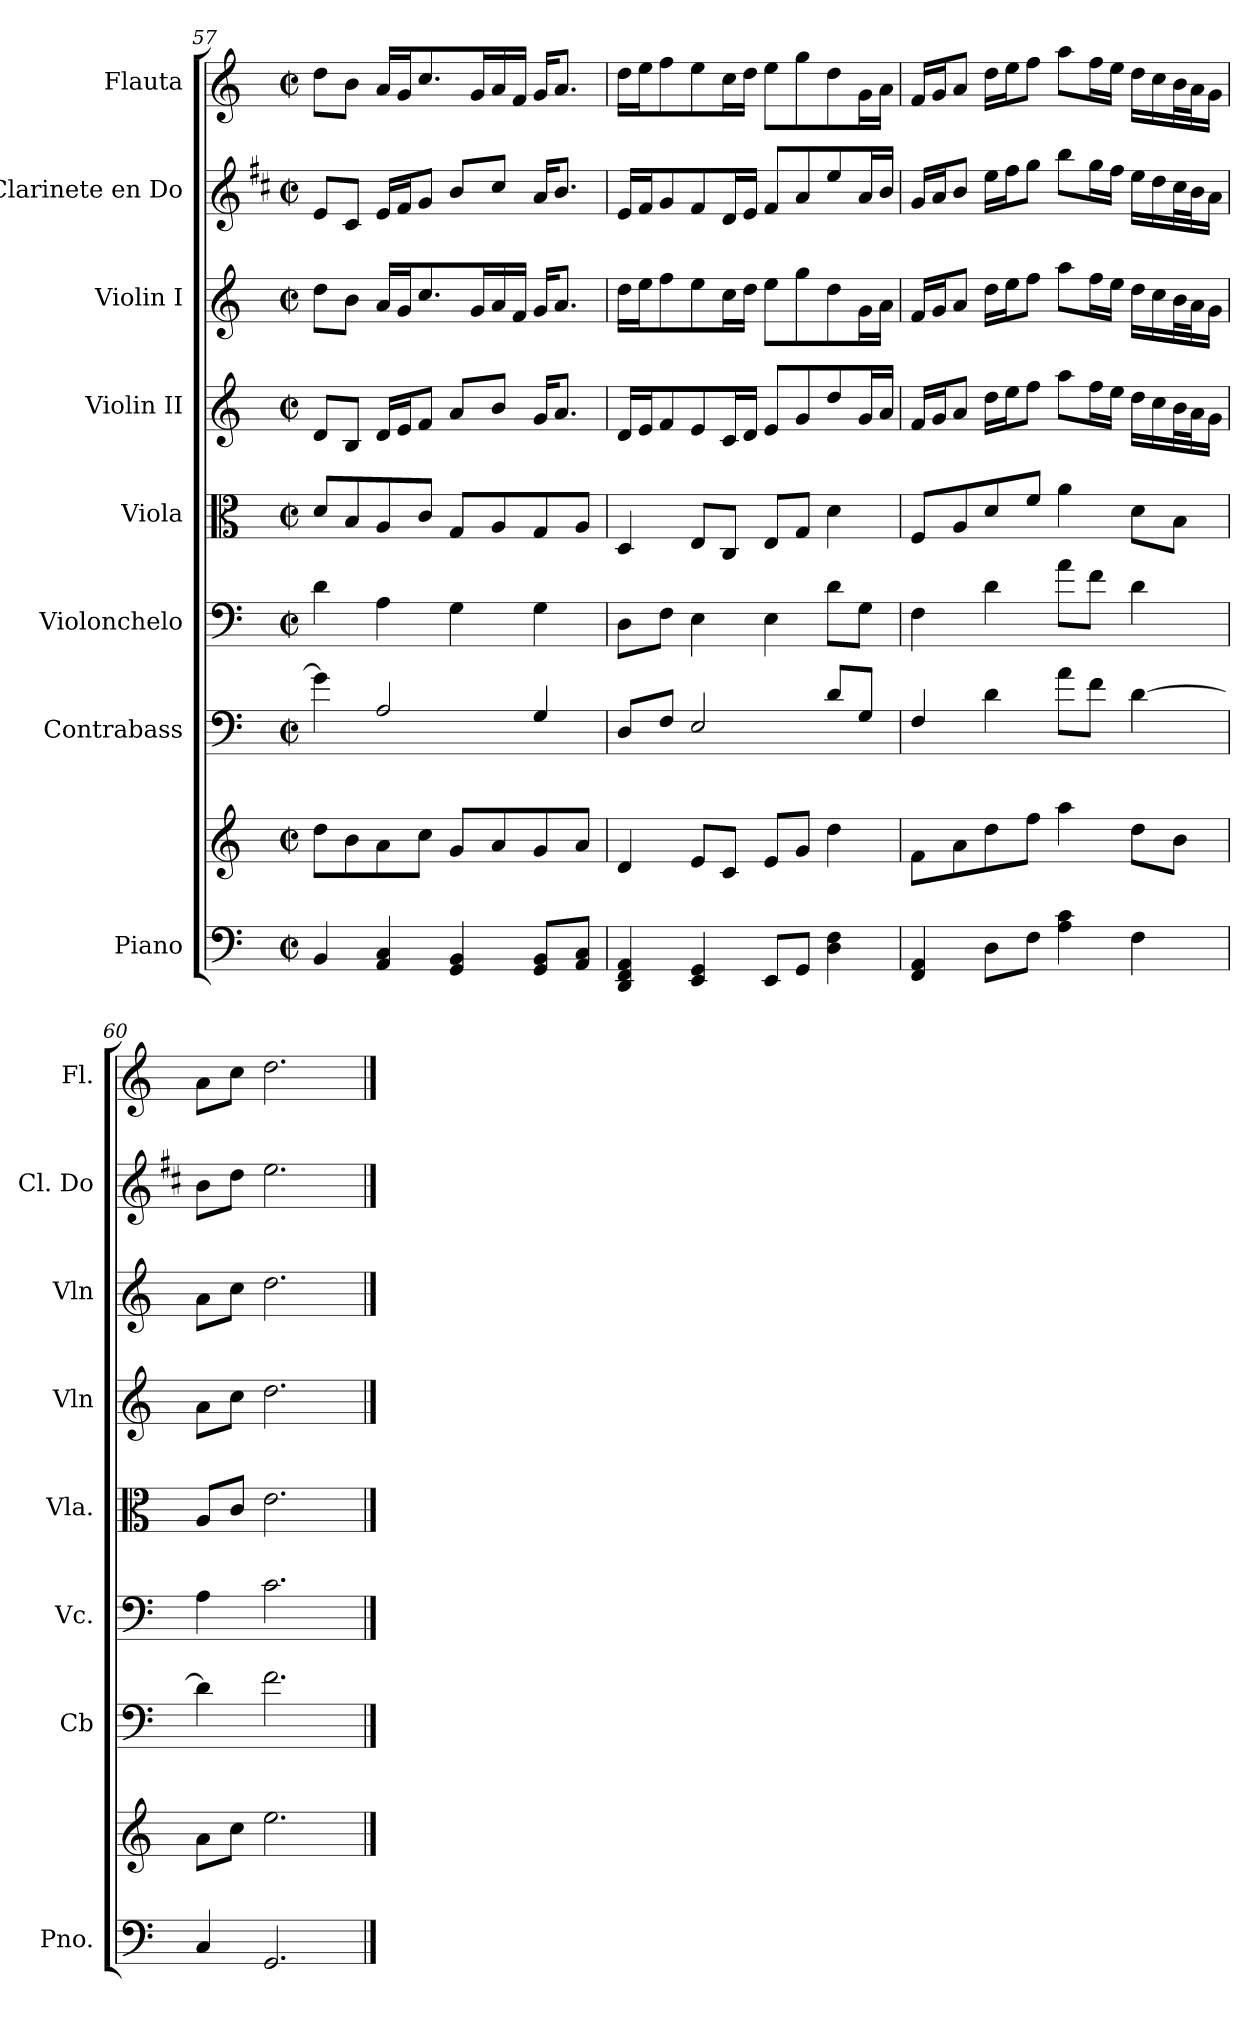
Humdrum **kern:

**kern	**kern	**kern	**kern	**kern	**kern	**kern	**kern	**kern
*part8	*part8	*part7	*part6	*part5	*part4	*part3	*part2	*part1
*staff9	*staff8	*staff7	*staff6	*staff5	*staff4	*staff3	*staff2	*staff1
*I"Piano	*	*I"Contrabass	*I"Violonchelo	*I"Viola	*I"Violin II	*I"Violin I	*I"Clarinete en Do	*I"Flauta
*I'Pno.	*	*I'Cb	*I'Vc.	*I'Vla.	*I'Vln	*I'Vln	*I'Cl. Do	*I'Fl.
*clefF4	*clefG2	*clefF4	*clefF4	*clefC3	*clefG2	*clefG2	*clefG2	*clefG2
*	*	*ITrd7c12	*	*	*	*	*ITrd1c2	*
*k[]	*k[]	*k[]	*k[]	*k[]	*k[]	*k[]	*k[]	*k[]
*M2/2	*M2/2	*M2/2	*M2/2	*M2/2	*M2/2	*M2/2	*M2/2	*M2/2
*met(c|)	*met(c|)	*met(c|)	*met(c|)	*met(c|)	*met(c|)	*met(c|)	*met(c|)	*met(c|)
=57	=57	=57	=57	=57	=57	=57	=57	=57
4BB/	8dd\L	4G\]	4d\	8d/L	8d/L	8dd\L	8d/L	8dd\L
.	8b\	.	.	8B/	8B/J	8b\J	8B/J	8b\J
4AA/ 4C/	8a\	2AA/	4A\	8A/	16d/LL	16a/LL	16d/LL	16a/LL
.	.	.	.	.	16e/J	16g/J	16e/J	16g/J
.	8cc\J	.	.	8c/J	8f/J	8.cc/	8f/J	8.cc/
4GG/ 4BB/	8g/L	.	4G\	8G/L	8a/L	.	8a/L	.
.	.	.	.	.	.	16g/L	.	16g/L
.	8a/	.	.	8A/	8b/J	16a/	8b/J	16a/
.	.	.	.	.	.	16f/JJ	.	16f/JJ
8GG/ 8BB/L	8g/	4GG/	4G\	8G/	16g/KL	16g/KL	16g/KL	16g/KL
.	.	.	.	.	8.a/J	8.a/J	8.a/J	8.a/J
8AA/ 8C/J	8a/J	.	.	8A/J	.	.	.	.
=58	=58	=58	=58	=58	=58	=58	=58	=58
4DD/ 4FF/ 4AA/	4d/	8DD/L	8D\L	4D/	16d/LL	16dd\LL	16d/LL	16dd\LL
.	.	.	.	.	16e/J	16ee\J	16e/J	16ee\J
.	.	8FF/J	8F\J	.	8f/	8ff\	8f/	8ff\
4EE/ 4GG/	8e/L	2EE/	4E\	8E/L	8e/	8ee\	8e/	8ee\
.	8c/J	.	.	8C/J	16c/L	16cc\L	16c/L	16cc\L
.	.	.	.	.	16d/JJ	16dd\JJ	16d/JJ	16dd\JJ
8EE/L	8e/L	.	4E\	8E/L	8e/L	8ee\L	8e/L	8ee\L
8GG/J	8g/J	.	.	8G/J	8g/	8gg\	8g/	8gg\
4D\ 4F\	4dd\	8D/L	8d\L	4d\	8dd/	8dd\	8dd/	8dd\
.	.	8GG/J	8G\J	.	16g/L	16g\L	16g/L	16g\L
.	.	.	.	.	16a/JJ	16a\JJ	16a/JJ	16a\JJ
!!LO:PB:g=z
=59	=59	=59	=59	=59	=59	=59	=59	=59
4FF/ 4AA/	8f\L	4FF/	4F\	8F/L	16f/LL	16f/LL	16f/LL	16f/LL
.	.	.	.	.	16g/J	16g/J	16g/J	16g/J
.	8a\	.	.	8A/	8a/J	8a/J	8a/J	8a/J
8D\L	8dd\	4D\	4d\	8d/	16dd\LL	16dd\LL	16dd\LL	16dd\LL
.	.	.	.	.	16ee\J	16ee\J	16ee\J	16ee\J
8F\J	8ff\J	.	.	8f/J	8ff\J	8ff\J	8ff\J	8ff\J
4A\ 4c\	4aa\	8A\L	8a\L	4a\	8aa\L	8aa\L	8aa\L	8aa\L
.	.	8F\J	8f\J	.	16ff\L	16ff\L	16ff\L	16ff\L
.	.	.	.	.	16ee\JJ	16ee\JJ	16ee\JJ	16ee\JJ
4F\	8dd\L	[4D\	4d\	8d\L	16dd\LL	16dd\LL	16dd\LL	16dd\LL
.	.	.	.	.	16cc\	16cc\	16cc\	16cc\
.	8b\J	.	.	8B\J	32b\L	32b\L	32b\L	32b\L
.	.	.	.	.	32a\J	32a\J	32a\J	32a\J
.	.	.	.	.	16g\JJ	16g\JJ	16g\JJ	16g\JJ
=60	=60	=60	=60	=60	=60	=60	=60	=60
4C/	8a\L	4D\]	4A\	8A/L	8a\L	8a\L	8a\L	8a\L
.	8cc\J	.	.	8c/J	8cc\J	8cc\J	8cc\J	8cc\J
2.GG/	2.ee\	2.F\	2.c\	2.e\	2.dd\	2.dd\	2.dd\	2.dd\
==	==	==	==	==	==	==	==	==
*-	*-	*-	*-	*-	*-	*-	*-	*-
